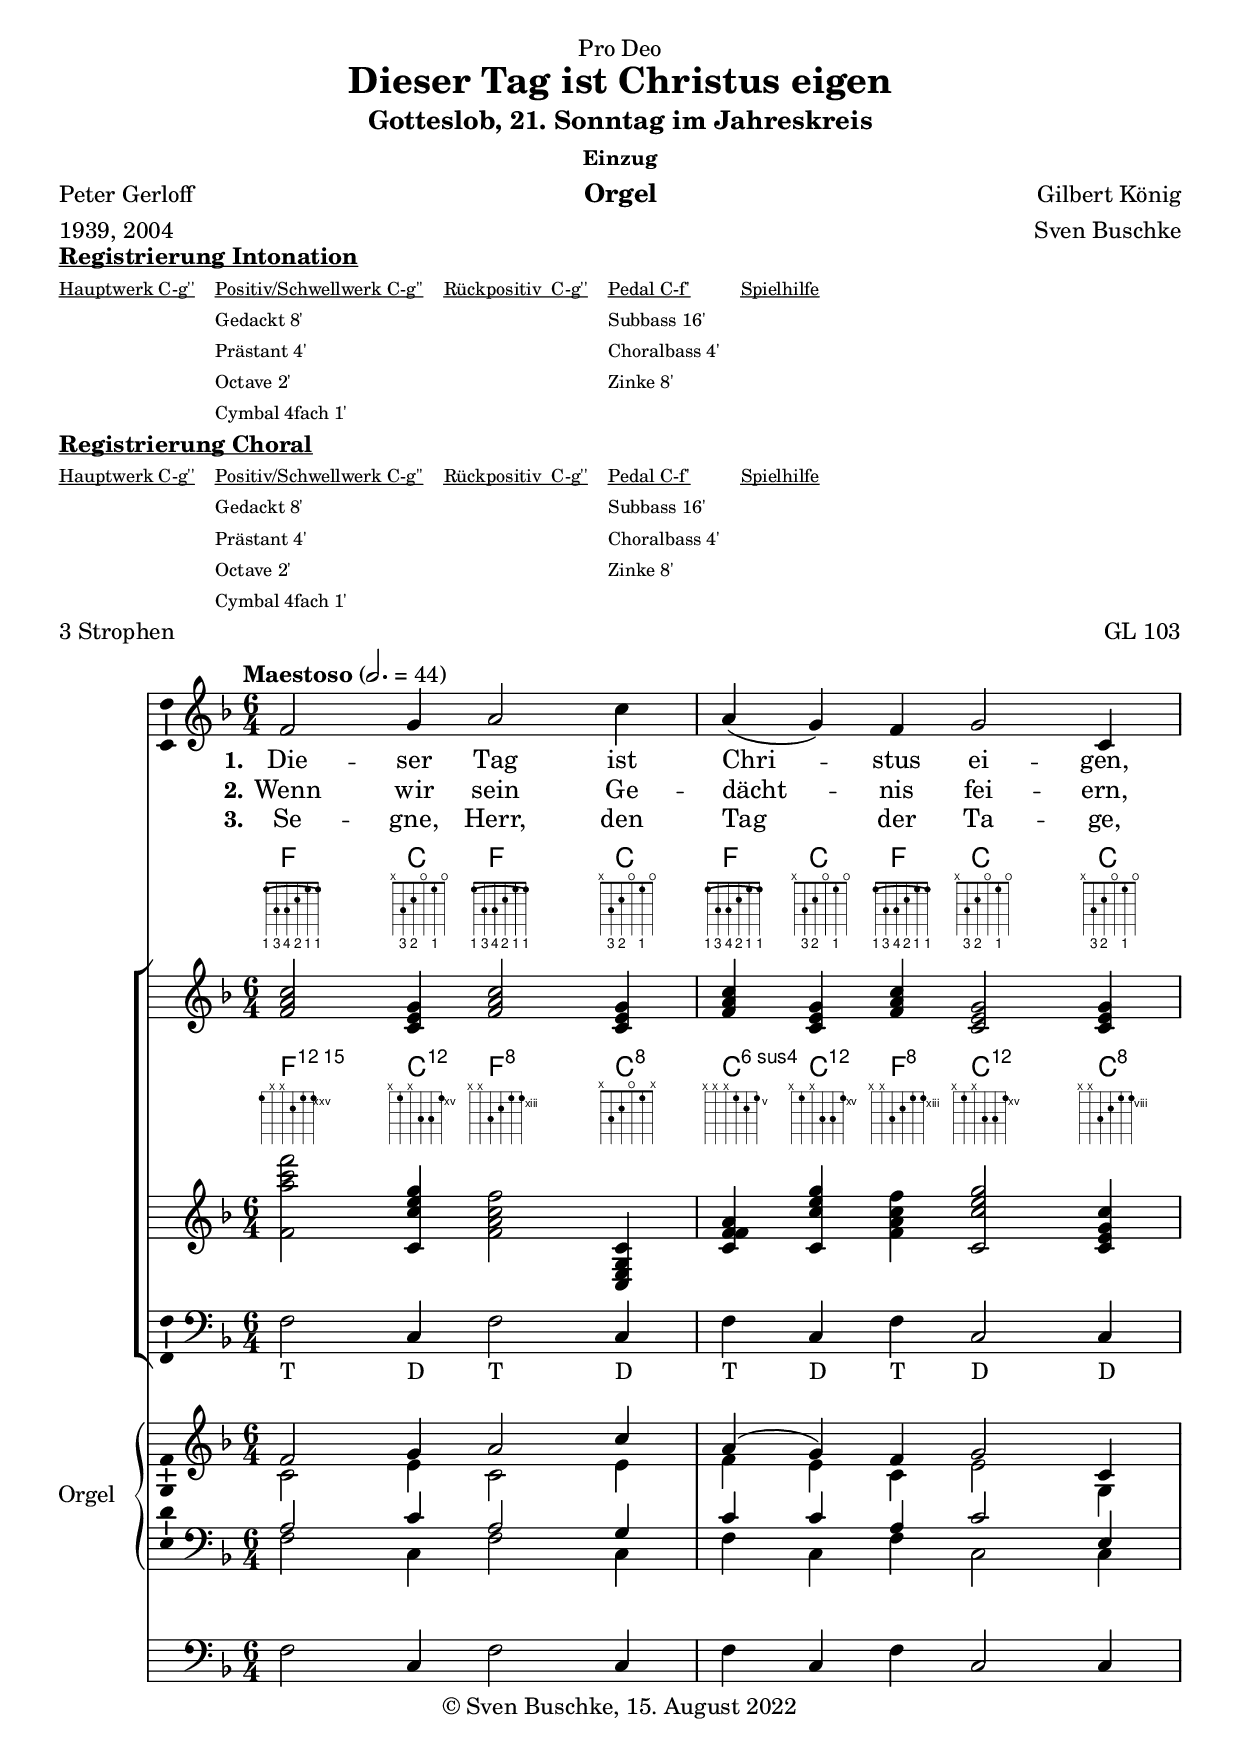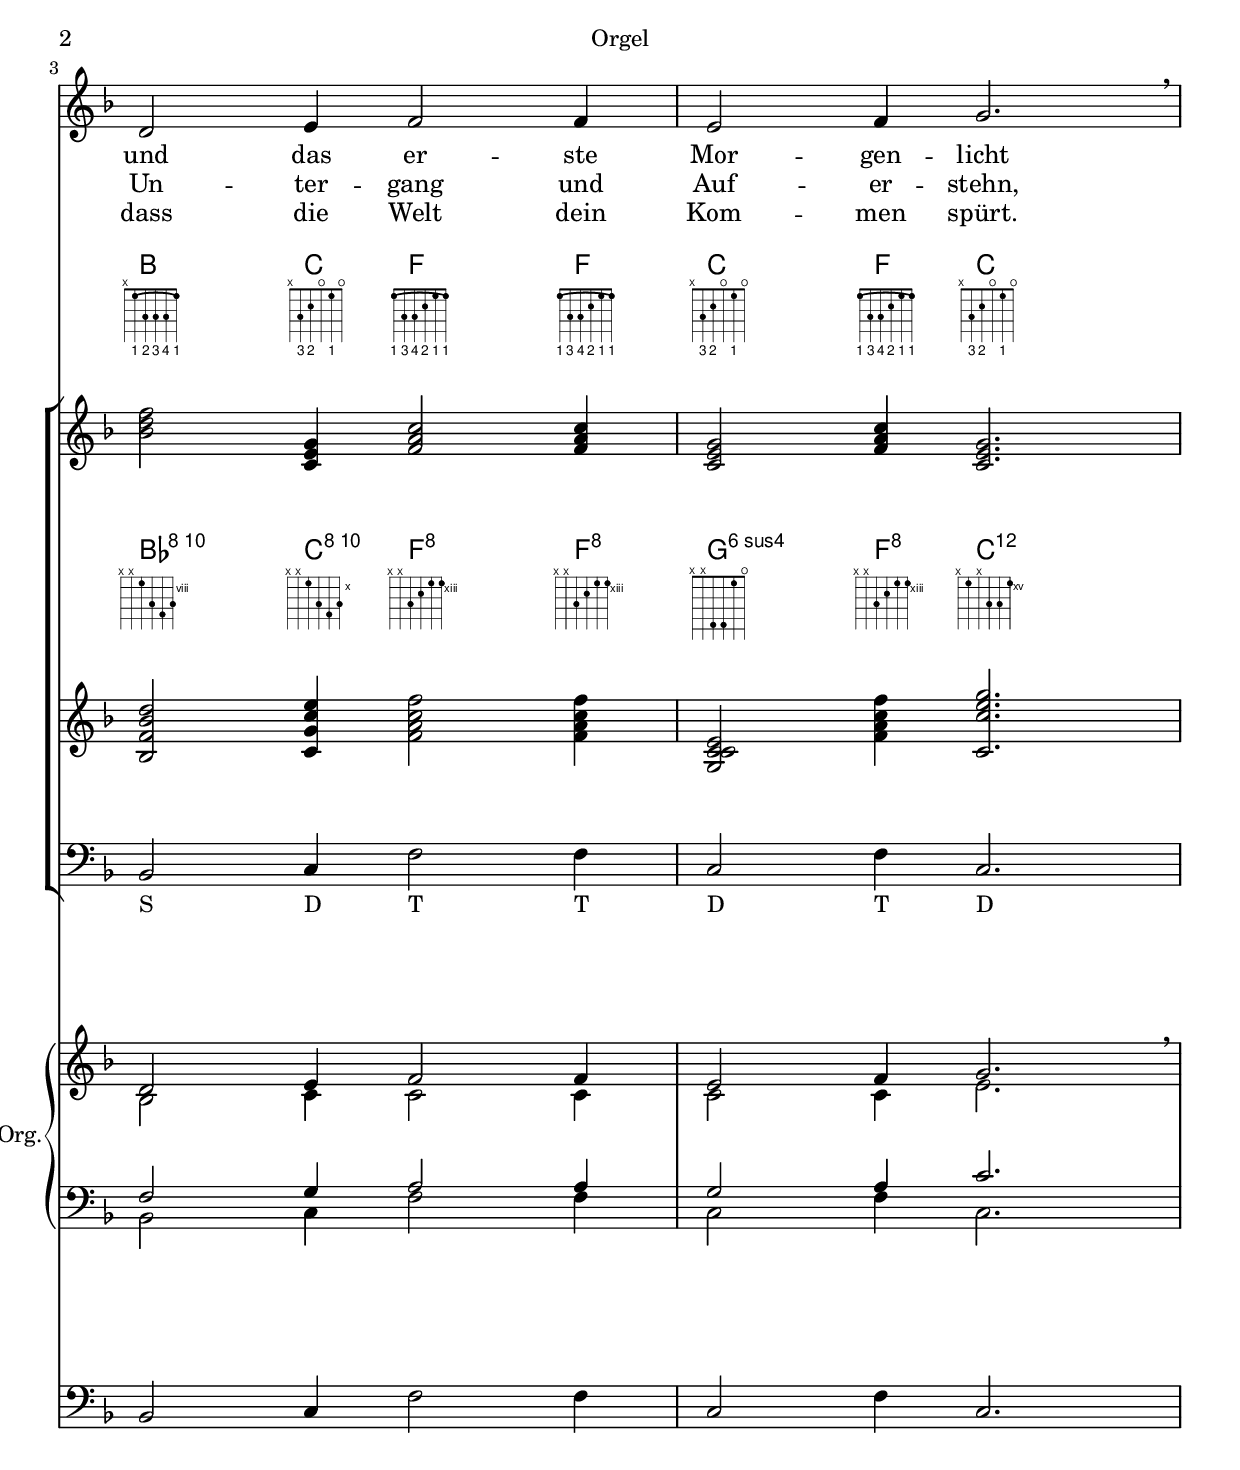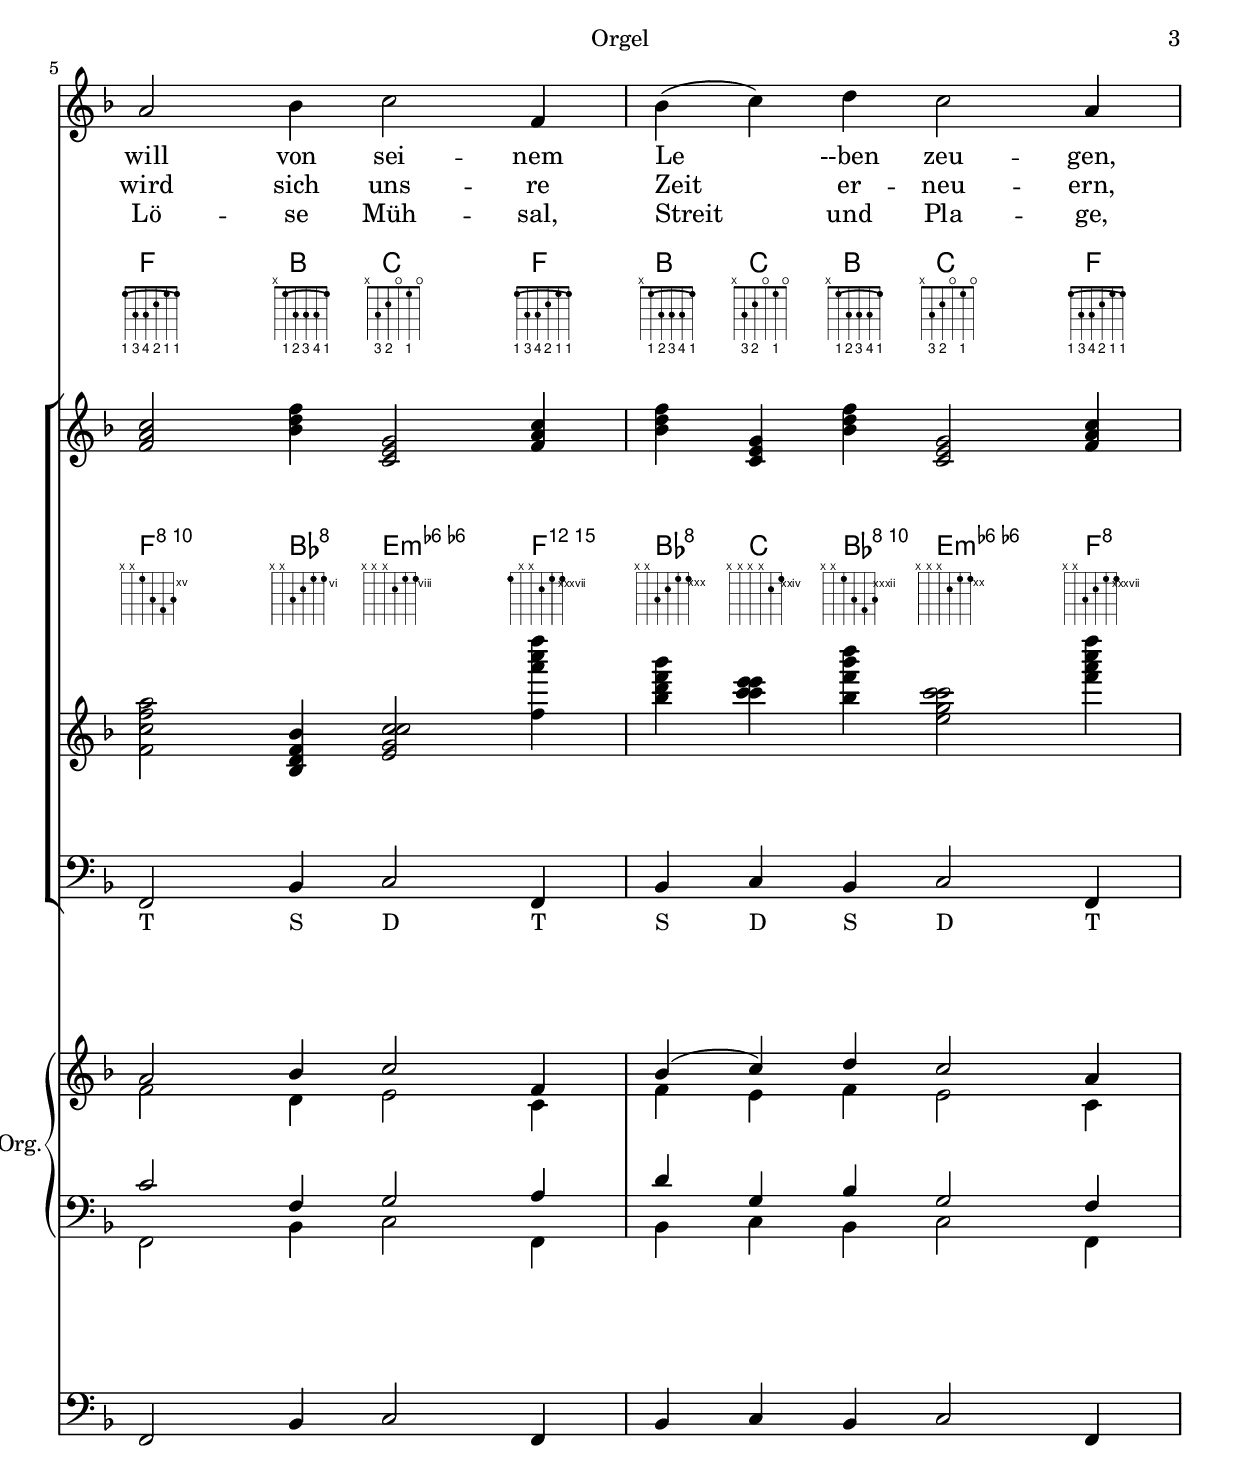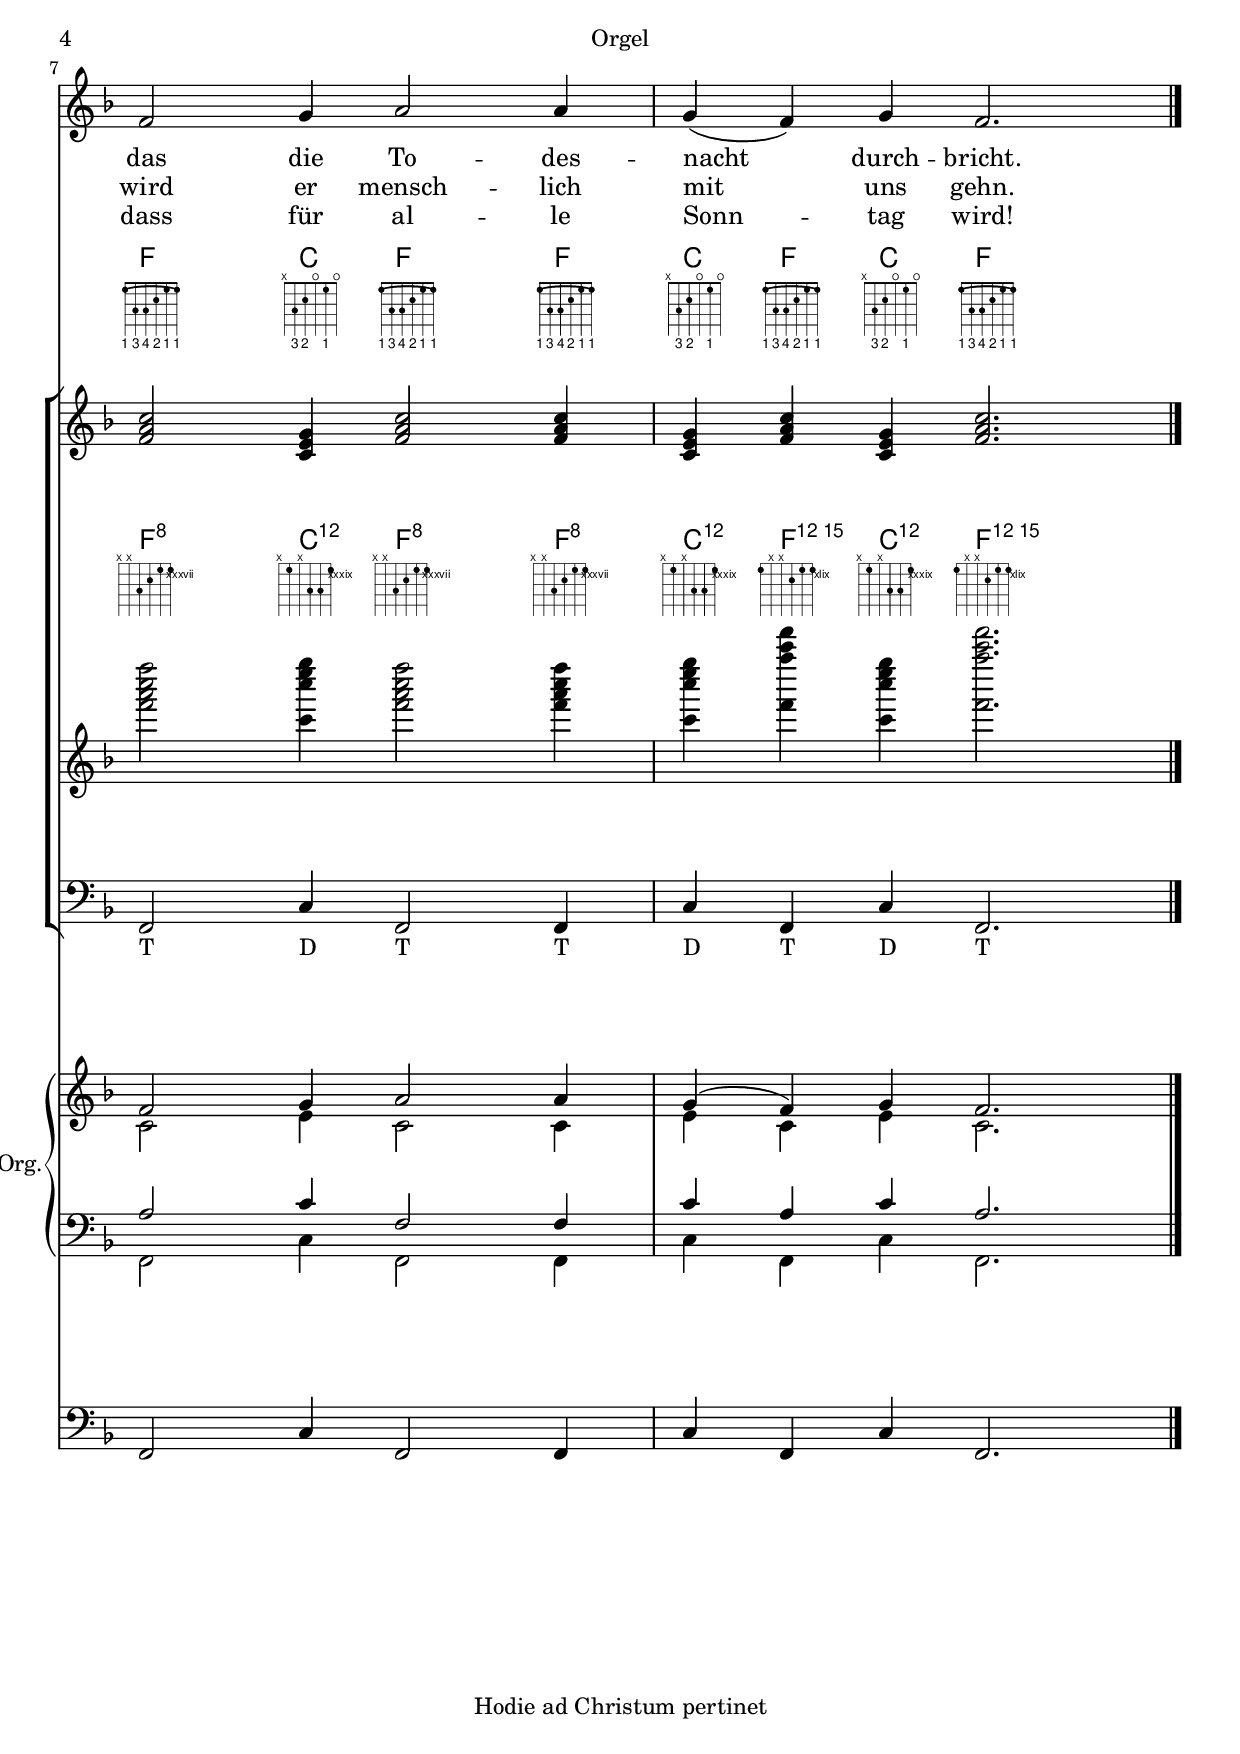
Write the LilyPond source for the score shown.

\version "2.22.2"
\language "english"

\include "predefined-guitar-fretboards.ly"

\header {
  dedication = "Pro Deo"
  title = "Dieser Tag ist Christus eigen"
  subtitle = "Gotteslob, 21. Sonntag im Jahreskreis"
  subsubtitle = "Einzug"
  instrument = "Orgel"
  composer = "Gilbert König"
  arranger = "Sven Buschke"
  poet = "Peter Gerloff"
  meter = "1939, 2004"
  piece = "3 Strophen"
  opus = "GL 103"
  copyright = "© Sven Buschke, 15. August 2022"
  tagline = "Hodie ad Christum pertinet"
}

\paper {
  #(set-paper-size "a4")
}

\layout {
  \context {
    \Voice
    \consists "Melody_engraver"
    \override Stem #'neutral-direction = #'()
  }
}

global = {
  \key f \major
  \numericTimeSignature
  \time 6/4
  \tempo "Maestoso" 2.=44
}

chordNames = \chordmode {
  \global
  \germanChords
  % Chords follow here.
  f2 c4 f2 c4 f c f c2 c4 bf2 c4 f2 f4 c2 f4 c2. f2 bf4 c2 f4
  bf c bf c2 f4 f2 c4 f2 f4 c f c f2.
}

melody_intonation = \relative c'' {
}

melody = \relative c'' {
  \global
  % Music follows here.
  f,2 g4 a2 c4
  a( g) f g2 c,4
  d2 e4 f2 f4 e2 f4 g2. \breathe
  a2 bf4 c2 f,4 bf( c) d c2 a4
  f2 g4 a2 a4 g( f) g f2.
  \bar "|."
}

accRight = \relative c' {
  \global
  % Music follows here.
  \chordNames
}

accRightSet = \relative c' {
  \global
  % Music follows here.
  <f a' c f>2 <c c' e g>4 <f f' c a>2 <c g e c>4 <f c f a> <c c' e g> <f a c f> <c c' e g>2
  <c e g c>4 <bf f' bf d >2 <c g' c e>4 <f a c f>2 <f a c f>4 <c g c e>2 <f a c f>4 <c c' e g>2. <f c' f a>2
  <bf f d bf>4 <c g e c'>2 <f a' c f>4 <bf d f bf>4 <c e e c> <bf bf' f d'> <c g e c'>2 <f f' c a>4 <f a c f>2 <c c' e g>4 <f f' c a>2 <f f' c a>4 <c c' e g> <f a' c f> <c c' e g> <f a' c f>2.
}

accLeft = \relative c {
  \global
  % Music follows here.
  f2 c4 f2 c4 f c f c2 c4 bf2 c4 f2 f4 c2 f4 c2.
  f,2 bf4 c2 f,4 bf c bf c2 f,4 f2 c'4 f,2 f4 c' f, c' f,2.
}

accLeftFigBass = \figuremode {
  < T >2  < D >4 < T >2 < D >4 < T >4 < D >4 < T >4 < D >2 < D >4 < S >2 < D >4 < T >2 < T >4 < D >2 < T >4
  < D >2. < T >2 < S >4 < D >2 < T >4 < S >4 < D >4 < S >4 < D >2 < T >4 < T >2 < D >4 < T >2 < T >4 < D >4 < T >4 < D >4 < T >2.
}

verseOne = \lyricmode {
  \set stanza = "1."
  % Lyrics follow here.
  Die -- ser Tag ist Chri -- stus ei -- gen,
  und das er -- ste Mor -- gen -- licht
  will von sei -- nem Le --ben zeu -- gen,
  das die To -- des -- nacht durch -- bricht.
}

verseTwo = \lyricmode {
  \set stanza = "2."
  % Lyrics follow here.
  Wenn wir sein Ge -- dächt -- nis fei -- ern,
  Un -- ter -- gang und Auf -- er -- stehn,
  wird sich uns -- re Zeit er -- neu -- ern,
  wird er mensch -- lich mit uns gehn.
}

verseThree = \lyricmode {
  \set stanza = "3."
  % Lyrics follow here.
  Se -- gne, Herr, den Tag der Ta -- ge,
  dass die Welt dein Kom -- men spürt.
  Lö -- se Müh -- sal, Streit und Pla -- ge,
  dass für al -- le Sonn -- tag wird!
}

rightOne = \relative c'' {
  \global
  % Music follows here.
  \melody
}

rightTwo = \relative c'' {
  \global
  % Music follows here.
  c,2 e4 c2 e4 f e c e2 g,4
  bf2 c4 c2 c4 c2 c4 e2.
  f2 d4 e2 c4
  f4 e f e2 c4 c2 e4 c2 c4
  e c e c2.
}

leftOne = \relative c' {
  \global
  % Music follows here.
  a2 c4 a2 g4 c4 c a c2 e,4
  f2 g4 a2 a4 g2 a4 c2.
  c2 f,4 g2 a4 d4 g, bf g2
  f4 a2 c4 f,2 f4 c'4 a c a2.
}

leftTwo = \relative c' {
  \global
  % Music follows here.
  \accLeft
}

pedal = \relative c {
  \global
  % Music follows here.
  \leftTwo
}

leadSheetPart = <<
  \new Staff =  "m" \new Voice = "melody" \with {  \consists "Ambitus_engraver" } { \melody }
  \new Lyrics \lyricsto "melody" \verseOne
  \new Lyrics \lyricsto "melody" \verseTwo
  \new Lyrics \lyricsto "melody" \verseThree
  \new ChoirStaff <<
    \new ChordNames \chordNames
    \new FretBoards \chordNames
    \new Staff \accRight
    \new ChordNames \accRightSet
    \new FretBoards \accRightSet
    \new Staff \accRightSet
    \new Staff { \clef bass << \new Voice = "b" \with { \consists "Ambitus_engraver"} { \accLeft } \new FiguredBass { \accLeftFigBass } >>}
  >>
>>

organPart = <<
  \new PianoStaff \with {
    instrumentName = "Orgel"
    shortInstrumentName = "Org."
  } <<
    \new Staff = "right" \with {
      midiInstrument = "church organ"
    } << \rightOne \\ \new Voice = "a" \with { \consists "Ambitus_engraver"} {\voiceTwo \rightTwo} >>
    \new Staff = "left" \with {
      midiInstrument = "church organ"
    } { \clef bass << \new Voice = "t" \with { \consists "Ambitus_engraver"} {\voiceThree \leftOne} \\ \leftTwo >> }
  >>
  \new Staff = "pedal" \with {
    midiInstrument = "church organ"
  } { \clef bass \pedal }
>>

clave = \new DrumStaff {
  \drummode {
    \global
    <<
      {\voiceOne \repeat unfold 6 {hh8 cl} } \\
      {\voiceTwo \repeat unfold 2 {bd4 sn sn} }
    >>
  }
}

\markup \bold \underline "Registrierung Intonation"
\markup fwnum =
\markup \override #'(font-features . ("ss01" "-kern"))
\number \etc

\markuplist \tiny {
  \override #'(padding . 2)
  \table
  #'(-1 -1 -1 -1 -1)
  {
    \underline { "Hauptwerk C-g''" "Positiv/Schwellwerk C-g''" "Rückpositiv  C-g''" "Pedal C-f'" "Spielhilfe"}
    "" "Gedackt 8'" "" "Subbass 16'" ""
    "" "Prästant 4'" "" "Choralbass 4'"  ""
    "" "Octave 2'" "" "Zinke 8'" ""
    "" "Cymbal 4fach 1'" "" "" ""
  }
}

\markup \bold \underline "Registrierung Choral"
\markup fwnum =
\markup \override #'(font-features . ("ss01" "-kern"))
\number \etc

\markuplist \tiny {
  \override #'(padding . 2)
  \table
  #'(-1 -1 -1 -1 -1)
  {
    \underline { "Hauptwerk C-g''" "Positiv/Schwellwerk C-g''" "Rückpositiv  C-g''" "Pedal C-f'" "Spielhilfe"}
    "" "Gedackt 8'" "" "Subbass 16'" ""
    "" "Prästant 4'" "" "Choralbass 4'"  ""
    "" "Octave 2'" "" "Zinke 8'" ""
    "" "Cymbal 4fach 1'" "" "" ""
  }
}

\score {
  {
    %   \clave
    <<
      \leadSheetPart
      \organPart
    >>
  }
  \layout { }
}

\score {
  {
    \clave
    \repeat unfold 3 {
    <<
      \leadSheetPart
      \organPart
    >>
    }
  }
  \midi{}
}
